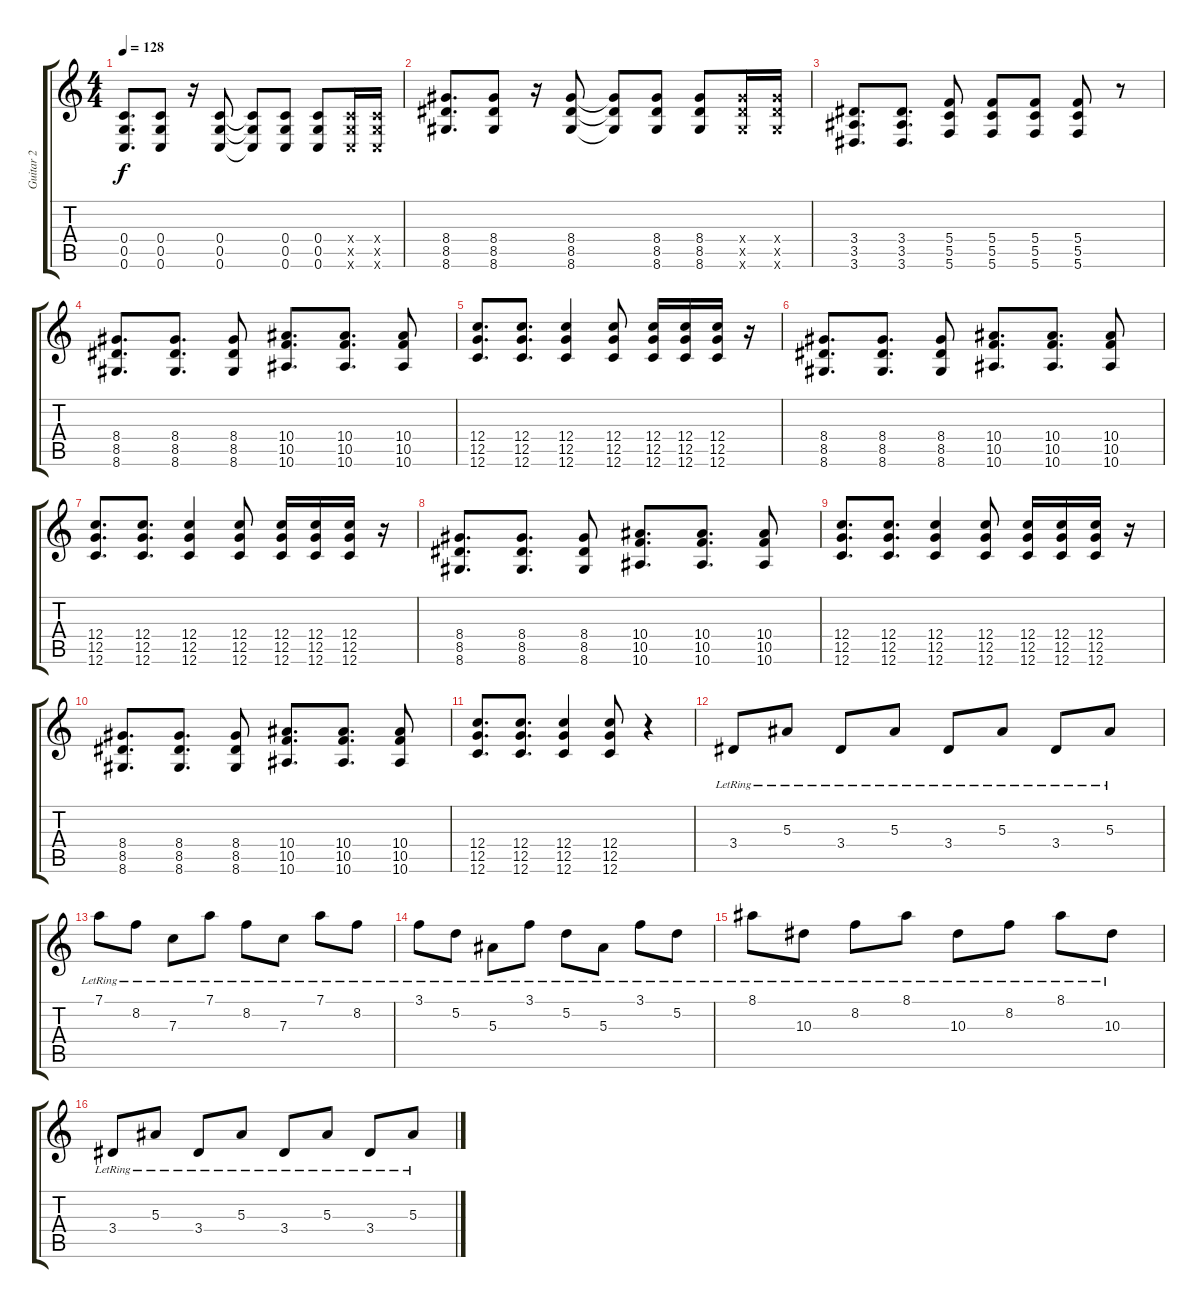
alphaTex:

\track ("Guitar 2" "Guitar 2") {instrument distortionguitar}
\staff {score tabs}
\tuning (D4 A3 F3 C3 G2 C2) {hide}
\ts (4 4)
\tempo 128
\clef g2
\ks c
(0.4 0.5 0.6).8{d dy f} (0.4 0.5 0.6).8 r.16 (0.4 0.5 0.6).8 (0.4{t} 0.5{t} 0.6{t}).8 (0.4 0.5 0.6).8 (0.4 0.5 0.6).8 (0.4{x} 0.5{x} 0.6{x}).16 (0.4{x} 0.5{x} 0.6{x}).16 |
(8.4 8.5 8.6).8{d} (8.4 8.5 8.6).8 r.16 (8.4 8.5 8.6).8 (8.4{t} 8.5{t} 8.6{t}).8 (8.4 8.5 8.6).8 (8.4 8.5 8.6).8 (8.4{x} 8.5{x} 8.6{x}).16 (8.4{x} 8.5{x} 8.6{x}).16 |
(3.4 3.5 3.6).8{d} (3.4 3.5 3.6).8{d} (5.4 5.5 5.6).8 (5.4 5.5 5.6).8 (5.4 5.5 5.6).8 (5.4 5.5 5.6).8 r.8 |
(8.4 8.5 8.6).8{d} (8.4 8.5 8.6).8{d} (8.4 8.5 8.6).8 (10.4 10.5 10.6).8{d} (10.4 10.5 10.6).8{d} (10.4 10.5 10.6).8 |
(12.4 12.5 12.6).8{d} (12.4 12.5 12.6).8{d} (12.4 12.5 12.6).4 (12.4 12.5 12.6).8 (12.4 12.5 12.6).16 (12.4 12.5 12.6).16 (12.4 12.5 12.6).16 r.16 |
(8.4 8.5 8.6).8{d} (8.4 8.5 8.6).8{d} (8.4 8.5 8.6).8 (10.4 10.5 10.6).8{d} (10.4 10.5 10.6).8{d} (10.4 10.5 10.6).8 |
(12.4 12.5 12.6).8{d} (12.4 12.5 12.6).8{d} (12.4 12.5 12.6).4 (12.4 12.5 12.6).8 (12.4 12.5 12.6).16 (12.4 12.5 12.6).16 (12.4 12.5 12.6).16 r.16 |
(8.4 8.5 8.6).8{d} (8.4 8.5 8.6).8{d} (8.4 8.5 8.6).8 (10.4 10.5 10.6).8{d} (10.4 10.5 10.6).8{d} (10.4 10.5 10.6).8 |
(12.4 12.5 12.6).8{d} (12.4 12.5 12.6).8{d} (12.4 12.5 12.6).4 (12.4 12.5 12.6).8 (12.4 12.5 12.6).16 (12.4 12.5 12.6).16 (12.4 12.5 12.6).16 r.16 |
(8.4 8.5 8.6).8{d} (8.4 8.5 8.6).8{d} (8.4 8.5 8.6).8 (10.4 10.5 10.6).8{d} (10.4 10.5 10.6).8{d} (10.4 10.5 10.6).8 |
(12.4 12.5 12.6).8{d} (12.4 12.5 12.6).8{d} (12.4 12.5 12.6).4 (12.4 12.5 12.6).8 r.4 |
3.4{lr}.8{volume 7 instrument electricguitarjazz} 5.3{lr}.8 3.4{lr}.8 5.3{lr}.8 3.4{lr}.8 5.3{lr}.8 3.4{lr}.8 5.3{lr}.8 |
7.1{lr}.8 8.2{lr}.8 7.3{lr}.8 7.1{lr}.8 8.2{lr}.8 7.3{lr}.8 7.1{lr}.8 8.2{lr}.8 |
3.1{lr}.8 5.2{lr}.8 5.3{lr}.8 3.1{lr}.8 5.2{lr}.8 5.3{lr}.8 3.1{lr}.8 5.2{lr}.8 |
8.1{lr}.8 10.3{lr}.8 8.2{lr}.8 8.1{lr}.8 10.3{lr}.8 8.2{lr}.8 8.1{lr}.8 10.3{lr}.8 |
3.4{lr}.8{volume 7 instrument electricguitarjazz} 5.3{lr}.8 3.4{lr}.8 5.3{lr}.8 3.4{lr}.8 5.3{lr}.8 3.4{lr}.8 5.3{lr}.8
